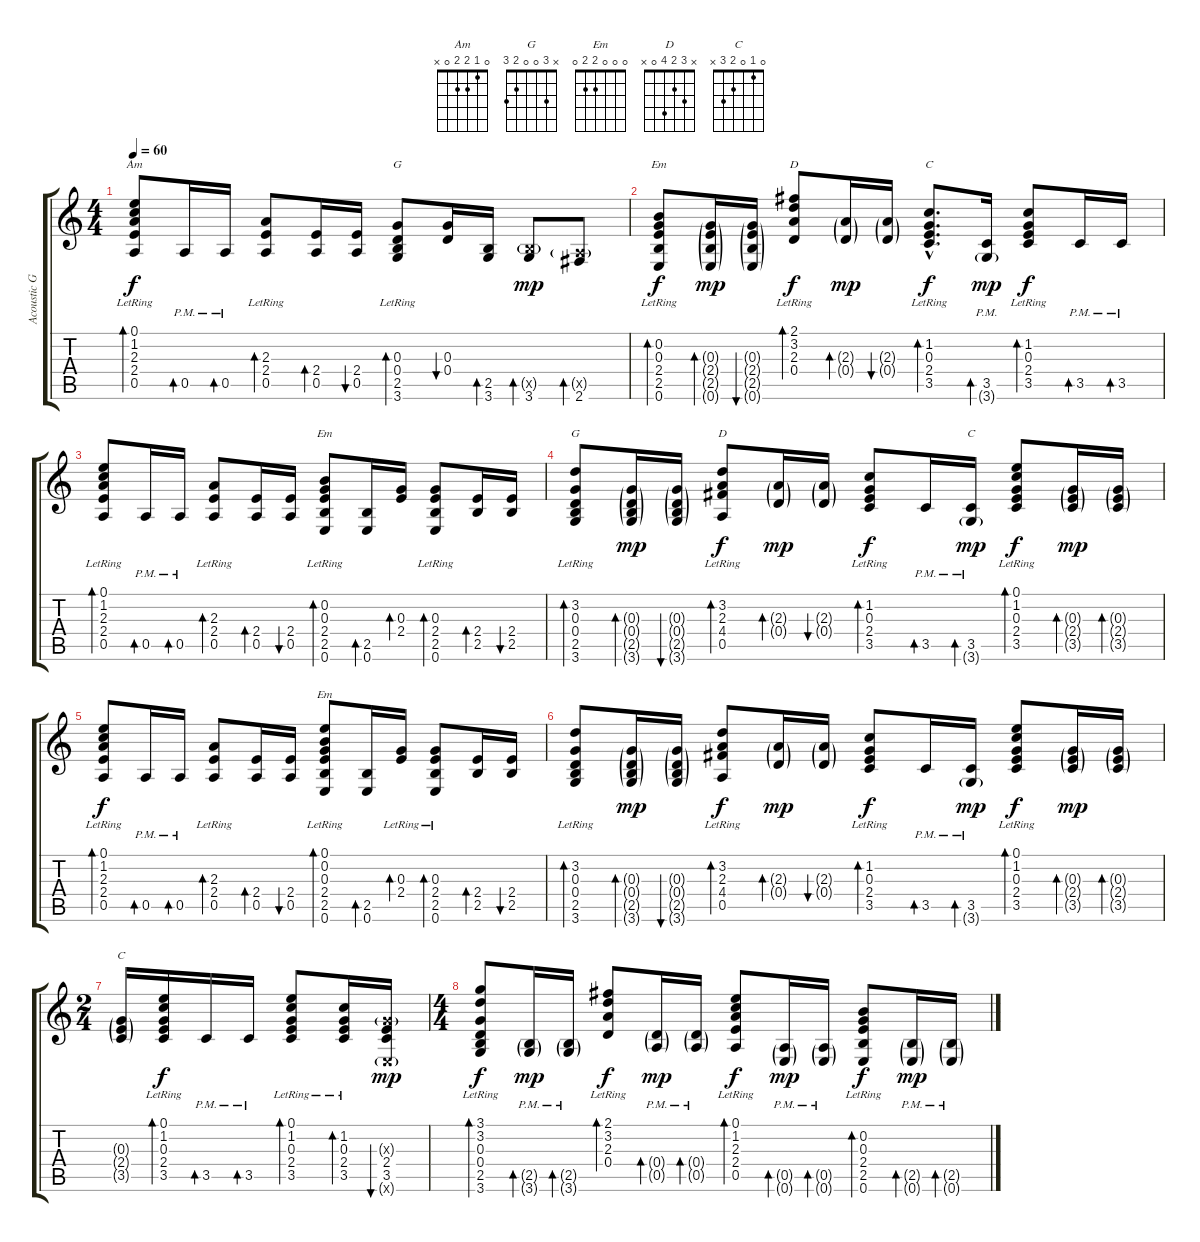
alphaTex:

\track ("Acoustic Guitar" "Acoustic G") {instrument acousticguitarsteel}
\staff {score tabs}
\tuning (E4 B3 G3 D3 A2 E2) {hide}
\chord ("Am" 0 1 2 2 0 x)
\chord ("G" 3 3 0 0 2 3) {barre 3}
\chord ("Em" x x 0 2 2 0)
\chord ("D" 2 3 2 0 x x) {barre 2}
\chord ("C" x 1 0 2 3 x)
\chord ("Em" x 0 0 2 2 0)
\chord ("G" x 3 0 0 2 3)
\chord ("D" x 3 2 4 0 x)
\chord ("C" x x x x 3 3) {barre 3}
\chord ("Em" 0 0 0 2 2 0)
\chord ("C" 0 1 0 2 3 x)
\ts (4 4)
\tempo 60
\clef g2
\ks c
(0.1{lr} 1.2{lr} 2.3{lr} 2.4{lr} 0.5{lr}).8{bd 60 ch "Am" dy f} 0.5{pm}.16{bd 60} 0.5{pm}.16{bd 60} (2.3{lr} 2.4{lr} 0.5{lr}).8{bd 60} (2.4 0.5).16{bd 60} (2.4 0.5).16{bu 60} (0.3{lr} 0.4{lr} 2.5{lr} 3.6{lr}).8{bd 60 ch "G"} (0.3 0.4).16{bu 60} (2.5 3.6).16{bd 60} (2.5{g x} 3.6).8{bd 60 dy mp} (0.5{g x} 2.6).8{bd 60} |
(0.2{lr} 0.3{lr} 2.4{lr} 2.5{lr} 0.6{lr}).8{bd 60 ch "Em" dy f} (0.3{g} 2.4{g} 2.5{g} 0.6{g}).16{bd 60 dy mp} (0.3{g} 2.4{g} 2.5{g} 0.6{g}).16{bu 60} (2.1{lr} 3.2{lr} 2.3{lr} 0.4{lr}).8{bd 60 ch "D" dy f} (2.3{g} 0.4{g}).16{bd 60 dy mp} (2.3{g} 0.4{g}).16{bu 60} (1.2{hac lr} 0.3{hac lr} 2.4{hac lr} 3.5{hac lr}).8{d bd 60 ch "C" dy f} (3.5{pm} 3.6{g pm}).16{bd 60 dy mp} (1.2{lr} 0.3{lr} 2.4{lr} 3.5{lr}).8{bd 60 dy f} 3.5{pm}.16{bd 60} 3.5{pm}.16{bd 60} |
(0.1{lr} 1.2{lr} 2.3{lr} 2.4{lr} 0.5{lr}).8{bd 60} 0.5{pm}.16{bd 60} 0.5{pm}.16{bd 60} (2.3{lr} 2.4{lr} 0.5{lr}).8{bd 60} (2.4 0.5).16{bd 60} (2.4 0.5).16{bu 60} (0.2{lr} 0.3{lr} 2.4{lr} 2.5{lr} 0.6{lr}).8{bd 60 ch "Em"} (2.5 0.6).16{bd 60} (0.3 2.4).16{bd 60} (0.3{lr} 2.4{lr} 2.5{lr} 0.6{lr}).8{bd 60} (2.4 2.5).16{bd 60} (2.4 2.5).16{bu 60} |
(3.2{lr} 0.3{lr} 0.4{lr} 2.5{lr} 3.6{lr}).8{bd 60 ch "G"} (0.3{g} 0.4{g} 2.5{g} 3.6{g}).16{bd 60 dy mp} (0.3{g} 0.4{g} 2.5{g} 3.6{g}).16{bu 60} (3.2{lr} 2.3{lr} 4.4{lr} 0.5{lr}).8{bd 60 ch "D" dy f} (2.3{g} 0.4{g}).16{bd 60 dy mp} (2.3{g} 0.4{g}).16{bu 60} (1.2{lr} 0.3{lr} 2.4{lr} 3.5{lr}).8{bd 60 dy f} 3.5{pm}.16{bd 60} (3.5{pm} 3.6{g pm}).16{bd 60 ch "C" dy mp} (0.1{lr} 1.2{lr} 0.3{lr} 2.4{lr} 3.5{lr}).8{bd 60 dy f} (0.3{g} 2.4{g} 3.5{g}).16{bd 60 dy mp} (0.3{g} 2.4{g} 3.5{g}).16{bd 60} |
(0.1{lr} 1.2{lr} 2.3{lr} 2.4{lr} 0.5{lr}).8{bd 60 dy f} 0.5{pm}.16{bd 60} 0.5{pm}.16{bd 60} (2.3{lr} 2.4{lr} 0.5{lr}).8{bd 60} (2.4 0.5).16{bd 60} (2.4 0.5).16{bu 60} (0.1 0.2{lr} 0.3{lr} 2.4{lr} 2.5{lr} 0.6{lr}).8{bd 60 ch "Em"} (2.5 0.6).16{bd 60} (0.3{lr} 2.4).16{bd 60} (0.3{lr} 2.4{lr} 2.5{lr} 0.6{lr}).8{bd 60} (2.4 2.5).16{bd 60} (2.4 2.5).16{bu 60} |
(3.2{lr} 0.3{lr} 0.4{lr} 2.5{lr} 3.6{lr}).8{bd 60} (0.3{g} 0.4{g} 2.5{g} 3.6{g}).16{bd 60 dy mp} (0.3{g} 0.4{g} 2.5{g} 3.6{g}).16{bu 60} (3.2{lr} 2.3{lr} 4.4{lr} 0.5{lr}).8{bd 60 dy f} (2.3{g} 0.4{g}).16{bd 60 dy mp} (2.3{g} 0.4{g}).16{bu 60} (1.2{lr} 0.3{lr} 2.4{lr} 3.5{lr}).8{bd 60 dy f} 3.5{pm}.16{bd 60} (3.5{pm} 3.6{g pm}).16{bd 60 dy mp} (0.1{lr} 1.2{lr} 0.3{lr} 2.4{lr} 3.5{lr}).8{bd 60 dy f} (0.3{g} 2.4{g} 3.5{g}).16{bd 60 dy mp} (0.3{g} 2.4{g} 3.5{g}).16{bd 60} |
\ts (2 4)
(0.3{g} 2.4{g} 3.5{g}).16{ch "C"} (0.1{lr} 1.2{lr} 0.3{lr} 2.4{lr} 3.5{lr}).16{bd 60 dy f} 3.5{pm}.16{bd 60} 3.5{pm}.16{bd 60} (0.1{lr} 1.2{lr} 0.3{lr} 2.4{lr} 3.5{lr}).8{bd 60} (1.2{lr} 0.3{lr} 2.4{lr} 3.5{lr}).16{bd 60} (0.3{g x} 2.4 3.5 0.6{g x}).16{bu 60 dy mp} |
\ts (4 4)
(3.1{lr} 3.2{lr} 0.3{lr} 0.4{lr} 2.5{lr} 3.6{lr}).8{bd 60 dy f} (2.5{g pm} 3.6{g pm}).16{bd 60 dy mp} (2.5{g pm} 3.6{g pm}).16{bd 60} (2.1{lr} 3.2{lr} 2.3{lr} 0.4{lr}).8{bd 60 dy f} (0.4{g pm} 0.5{g pm}).16{bd 60 dy mp} (0.4{g pm} 0.5{g pm}).16{bd 60} (0.1{lr} 1.2{lr} 2.3{lr} 2.4{lr} 0.5{lr}).8{bd 60 dy f} (0.5{g pm} 0.6{g pm}).16{bd 60 dy mp} (0.5{g pm} 0.6{g pm}).16{bd 60} (0.2{lr} 0.3{lr} 2.4{lr} 2.5{lr} 0.6{lr}).8{bd 60 dy f} (2.5{g pm} 0.6{g pm}).16{bd 60 dy mp} (2.5{g pm} 0.6{g pm}).16{bd 60}
